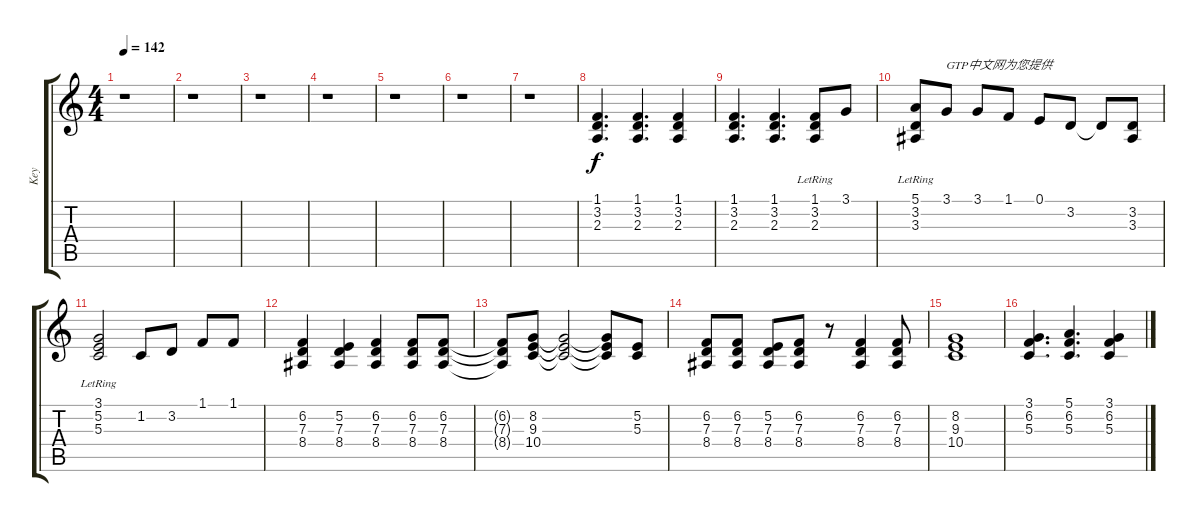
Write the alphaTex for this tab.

\track ("Key" "Key") {instrument electricgrandpiano}
\staff {score tabs}
\tuning (E4 B3 G3 D3 A2 E2) {hide}
\ts (4 4)
\tempo 142
\clef g2
\ks c
r.1{dy f} |
r.1 |
r.1 |
r.1 |
r.1 |
r.1 |
r.1 |
(1.1 3.2 2.3).4{d} (1.1 3.2 2.3).4{d} (1.1 3.2 2.3).4 |
(1.1 3.2 2.3).4{d} (1.1 3.2 2.3).4{d} (1.1 3.2{lr} 2.3{lr}).8 3.1.8 |
(5.1 3.2{lr} 3.3{lr}).8 3.1.8{txt "GTP中文网为您提供"} 3.1.8 1.1.8 0.1.8 3.2.8 3.2{t}.8 (3.2 3.3).8 |
(3.1 5.2{lr} 5.3{lr}).2 1.2.8 3.2.8 1.1.8 1.1.8 |
(6.2 7.3 8.4).4 (5.2 7.3 8.4).4 (6.2 7.3 8.4).4 (6.2 7.3 8.4).8 (6.2 7.3 8.4).8 |
(6.2{t} 7.3{t} 8.4{t}).8 (8.2 9.3 10.4).8 (8.2{t} 9.3{t} 10.4{t}).2 (8.2{t} 9.3{t} 10.4{t}).8 (5.2 5.3).8 |
(6.2 7.3 8.4).8 (6.2 7.3 8.4).8 (5.2 7.3 8.4).8 (6.2 7.3 8.4).8 r.8 (6.2 7.3 8.4).4 (6.2 7.3 8.4).8 |
(8.2 9.3 10.4).1 |
(3.1 6.2 5.3).4{d} (5.1 6.2 5.3).4{d} (3.1 6.2 5.3).4
